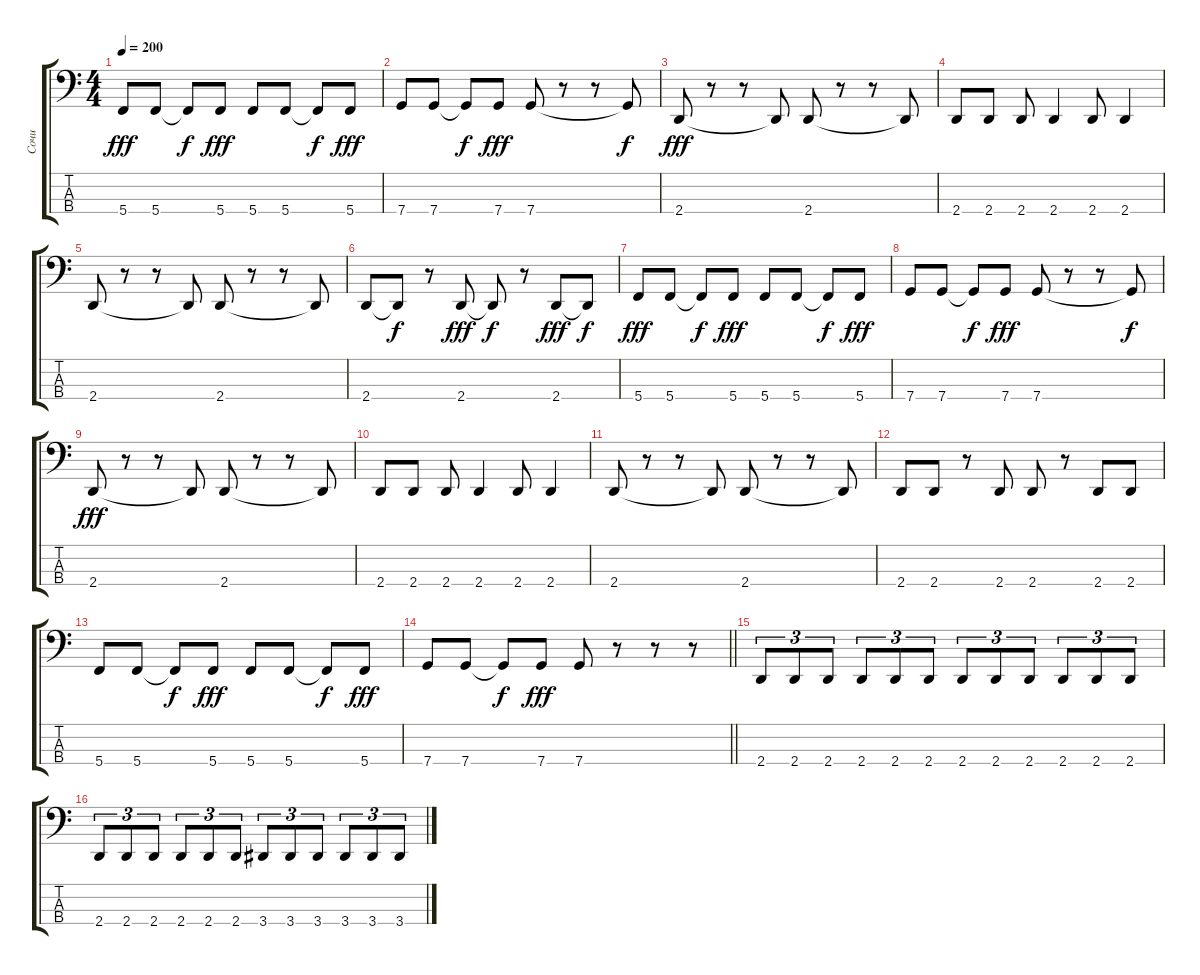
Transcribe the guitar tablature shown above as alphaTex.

\track ("Сочи" "Сочи") {instrument electricbasspick}
\staff {score tabs}
\tuning (F2 C2 G1 C1) {hide}
\ts (4 4)
\tempo 200
\clef f4
\ks c
5.4.8{dy fff} 5.4.8 5.4{t}.8{dy f} 5.4.8{dy fff} 5.4.8 5.4.8 5.4{t}.8{dy f} 5.4.8{dy fff} |
7.4.8 7.4.8 7.4{t}.8{dy f} 7.4.8{dy fff} 7.4.8 r.8 r.8 7.4{t}.8{dy f} |
2.4.8{dy fff} r.8 r.8 2.4{t}.8 2.4.8 r.8 r.8 2.4{t}.8 |
2.4.8 2.4.8 2.4.8 2.4.4 2.4.8 2.4.4 |
2.4.8 r.8 r.8 2.4{t}.8 2.4.8 r.8 r.8 2.4{t}.8 |
2.4.8 2.4{t}.8{dy f} r.8 2.4.8{dy fff} 2.4{t}.8{dy f} r.8 2.4.8{dy fff} 2.4{t}.8{dy f} |
5.4.8{dy fff} 5.4.8 5.4{t}.8{dy f} 5.4.8{dy fff} 5.4.8 5.4.8 5.4{t}.8{dy f} 5.4.8{dy fff} |
7.4.8 7.4.8 7.4{t}.8{dy f} 7.4.8{dy fff} 7.4.8 r.8 r.8 7.4{t}.8{dy f} |
2.4.8{dy fff} r.8 r.8 2.4{t}.8 2.4.8 r.8 r.8 2.4{t}.8 |
2.4.8 2.4.8 2.4.8 2.4.4 2.4.8 2.4.4 |
2.4.8 r.8 r.8 2.4{t}.8 2.4.8 r.8 r.8 2.4{t}.8 |
2.4.8 2.4.8 r.8 2.4.8 2.4.8 r.8 2.4.8 2.4.8 |
5.4.8 5.4.8 5.4{t}.8{dy f} 5.4.8{dy fff} 5.4.8 5.4.8 5.4{t}.8{dy f} 5.4.8{dy fff} |
\barLineRight lightlight
7.4.8 7.4.8 7.4{t}.8{dy f} 7.4.8{dy fff} 7.4.8 r.8 r.8 r.8 |
\section ("" "")
2.4.8{tu (3 2)} 2.4.8{tu (3 2)} 2.4.8{tu (3 2)} 2.4.8{tu (3 2)} 2.4.8{tu (3 2)} 2.4.8{tu (3 2)} 2.4.8{tu (3 2)} 2.4.8{tu (3 2)} 2.4.8{tu (3 2)} 2.4.8{tu (3 2)} 2.4.8{tu (3 2)} 2.4.8{tu (3 2)} |
2.4.8{tu (3 2)} 2.4.8{tu (3 2)} 2.4.8{tu (3 2)} 2.4.8{tu (3 2)} 2.4.8{tu (3 2)} 2.4.8{tu (3 2)} 3.4.8{tu (3 2)} 3.4.8{tu (3 2)} 3.4.8{tu (3 2)} 3.4.8{tu (3 2)} 3.4.8{tu (3 2)} 3.4.8{tu (3 2)}
